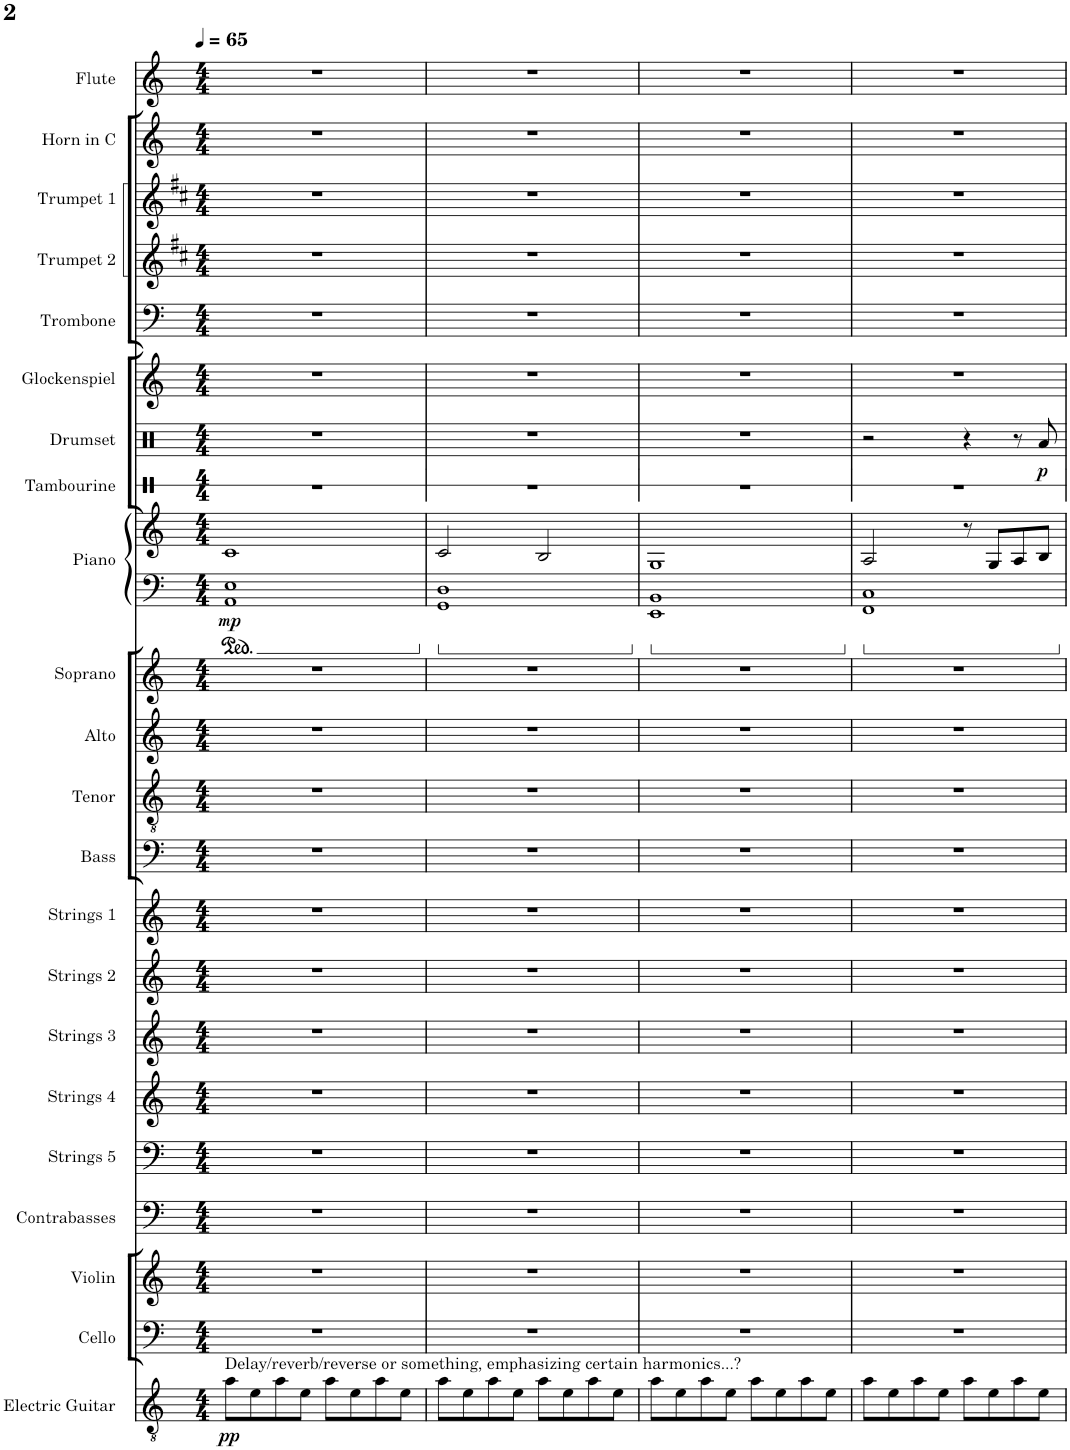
**kern	**dynam	**kern	**kern	**kern	**kern	**kern	**kern	**kern	**kern	**kern	**kern	**kern	**kern	**kern	**kern	**dynam	**kern	**kern	**dynam	**kern	**kern	**kern	**kern	**kern	**kern
*part22	*part22	*part21	*part20	*part19	*part18	*part17	*part16	*part15	*part14	*part13	*part12	*part11	*part10	*part9	*part9	*part9	*part8	*part7	*part7	*part6	*part5	*part4	*part3	*part2	*part1
*staff23	*staff23	*staff22	*staff21	*staff20	*staff19	*staff18	*staff17	*staff16	*staff15	*staff14	*staff13	*staff12	*staff11	*staff10	*staff9	*staff9/10	*staff8	*staff7	*staff7	*staff6	*staff5	*staff4	*staff3	*staff2	*staff1
*I"Electric Guitar	*	*I"Cello	*I"Violin	*I"Contrabasses	*I"Strings 5	*I"Strings 4	*I"Strings 3	*I"Strings 2	*I"Strings 1	*I"Bass	*I"Tenor	*I"Alto	*I"Soprano	*I"Piano	*	*	*I"Tambourine	*I"Drumset	*	*I"Glockenspiel	*I"Trombone	*I"Trumpet 2	*I"Trumpet 1	*I"Horn in C	*I"Flute
*I'El. Guit.	*	*I'C.	*I'Vln.	*I'Cbs.	*I'St. 5	*I'St. 4	*I'St. 3	*I'St. 2	*I'St. 1	*I'B.	*I'T.	*I'A.	*I'S.	*I'Pno.	*	*	*I'Tamb.	*I'D. Set	*	*I'Glock.	*I'Tbn.	*I'Tpt. 2	*I'Tpt. 1	*	*I'Fl.
*	*	*	*	*	*	*	*	*	*	*	*	*	*	*	*	*	*stria1	*	*	*	*	*	*	*	*
*clefGv2	*	*clefF4	*clefG2	*clefF4	*clefF4	*clefG2	*clefG2	*clefG2	*clefG2	*clefF4	*clefGv2	*clefG2	*clefG2	*clefF4	*clefG2	*	*clefX	*clefX	*	*clefG2	*clefF4	*clefG2	*clefG2	*clefG2	*clefG2
*	*	*	*	*Trd7c12	*	*	*	*	*	*	*	*	*	*	*	*	*	*	*	*Trd-14c-24	*	*Trd1c2	*Trd1c2	*Trd7c12	*
*k[]	*	*k[]	*k[]	*k[]	*k[]	*k[]	*k[]	*k[]	*k[]	*k[]	*k[]	*k[]	*k[]	*k[]	*k[]	*	*k[]	*k[]	*	*k[]	*k[]	*k[f#c#]	*k[f#c#]	*k[]	*k[]
*M4/4	*	*M4/4	*M4/4	*M4/4	*M4/4	*M4/4	*M4/4	*M4/4	*M4/4	*M4/4	*M4/4	*M4/4	*M4/4	*M4/4	*M4/4	*	*M4/4	*M4/4	*	*M4/4	*M4/4	*M4/4	*M4/4	*M4/4	*M4/4
*MM65	*	*MM65	*MM65	*MM65	*MM65	*MM65	*MM65	*MM65	*MM65	*MM65	*MM65	*MM65	*MM65	*MM65	*MM65	*	*MM65	*MM65	*	*MM65	*MM65	*MM65	*MM65	*MM65	*MM65
=1	=1	=1	=1	=1	=1	=1	=1	=1	=1	=1	=1	=1	=1	=1	=1	=1	=1	=1	=1	=1	=1	=1	=1	=1	=1
!LO:TX:a:t=Delay/reverb/reverse or something, emphasizing certain harmonics...?	!	!	!	!	!	!	!	!	!	!	!	!	!	!	!	!	!	!	!	!	!	!	!	!	!
!	!LO:DY:b	!	!	!	!	!	!	!	!	!	!	!	!	!	!	!LO:DY:b=2	!	!	!	!	!	!	!	!	!
8a\L	pp	1r	1r	1r	1r	1r	1r	1r	1r	1r	1r	1r	1r	1AA 1E	1c	mp	1r	1r	.	1r	1r	1r	1r	1r	1r
8e\	.	.	.	.	.	.	.	.	.	.	.	.	.	.	.	.	.	.	.	.	.	.	.	.	.
8a\	.	.	.	.	.	.	.	.	.	.	.	.	.	.	.	.	.	.	.	.	.	.	.	.	.
8e\J	.	.	.	.	.	.	.	.	.	.	.	.	.	.	.	.	.	.	.	.	.	.	.	.	.
8a\L	.	.	.	.	.	.	.	.	.	.	.	.	.	.	.	.	.	.	.	.	.	.	.	.	.
8e\	.	.	.	.	.	.	.	.	.	.	.	.	.	.	.	.	.	.	.	.	.	.	.	.	.
8a\	.	.	.	.	.	.	.	.	.	.	.	.	.	.	.	.	.	.	.	.	.	.	.	.	.
8e\J	.	.	.	.	.	.	.	.	.	.	.	.	.	.	.	.	.	.	.	.	.	.	.	.	.
=2	=2	=2	=2	=2	=2	=2	=2	=2	=2	=2	=2	=2	=2	=2	=2	=2	=2	=2	=2	=2	=2	=2	=2	=2	=2
8a\L	.	1r	1r	1r	1r	1r	1r	1r	1r	1r	1r	1r	1r	1GG 1D	2c/	.	1r	1r	.	1r	1r	1r	1r	1r	1r
8e\	.	.	.	.	.	.	.	.	.	.	.	.	.	.	.	.	.	.	.	.	.	.	.	.	.
8a\	.	.	.	.	.	.	.	.	.	.	.	.	.	.	.	.	.	.	.	.	.	.	.	.	.
8e\J	.	.	.	.	.	.	.	.	.	.	.	.	.	.	.	.	.	.	.	.	.	.	.	.	.
8a\L	.	.	.	.	.	.	.	.	.	.	.	.	.	.	2B/	.	.	.	.	.	.	.	.	.	.
8e\	.	.	.	.	.	.	.	.	.	.	.	.	.	.	.	.	.	.	.	.	.	.	.	.	.
8a\	.	.	.	.	.	.	.	.	.	.	.	.	.	.	.	.	.	.	.	.	.	.	.	.	.
8e\J	.	.	.	.	.	.	.	.	.	.	.	.	.	.	.	.	.	.	.	.	.	.	.	.	.
=3	=3	=3	=3	=3	=3	=3	=3	=3	=3	=3	=3	=3	=3	=3	=3	=3	=3	=3	=3	=3	=3	=3	=3	=3	=3
8a\L	.	1r	1r	1r	1r	1r	1r	1r	1r	1r	1r	1r	1r	1EE 1BB	1G	.	1r	1r	.	1r	1r	1r	1r	1r	1r
8e\	.	.	.	.	.	.	.	.	.	.	.	.	.	.	.	.	.	.	.	.	.	.	.	.	.
8a\	.	.	.	.	.	.	.	.	.	.	.	.	.	.	.	.	.	.	.	.	.	.	.	.	.
8e\J	.	.	.	.	.	.	.	.	.	.	.	.	.	.	.	.	.	.	.	.	.	.	.	.	.
8a\L	.	.	.	.	.	.	.	.	.	.	.	.	.	.	.	.	.	.	.	.	.	.	.	.	.
8e\	.	.	.	.	.	.	.	.	.	.	.	.	.	.	.	.	.	.	.	.	.	.	.	.	.
8a\	.	.	.	.	.	.	.	.	.	.	.	.	.	.	.	.	.	.	.	.	.	.	.	.	.
8e\J	.	.	.	.	.	.	.	.	.	.	.	.	.	.	.	.	.	.	.	.	.	.	.	.	.
=4	=4	=4	=4	=4	=4	=4	=4	=4	=4	=4	=4	=4	=4	=4	=4	=4	=4	=4	=4	=4	=4	=4	=4	=4	=4
8a\L	.	1r	1r	1r	1r	1r	1r	1r	1r	1r	1r	1r	1r	1FF 1C	2A/	.	1r	2r	.	1r	1r	1r	1r	1r	1r
8e\	.	.	.	.	.	.	.	.	.	.	.	.	.	.	.	.	.	.	.	.	.	.	.	.	.
8a\	.	.	.	.	.	.	.	.	.	.	.	.	.	.	.	.	.	.	.	.	.	.	.	.	.
8e\J	.	.	.	.	.	.	.	.	.	.	.	.	.	.	.	.	.	.	.	.	.	.	.	.	.
8a\L	.	.	.	.	.	.	.	.	.	.	.	.	.	.	8r	.	.	4r	.	.	.	.	.	.	.
8e\	.	.	.	.	.	.	.	.	.	.	.	.	.	.	8G/L	.	.	.	.	.	.	.	.	.	.
8a\	.	.	.	.	.	.	.	.	.	.	.	.	.	.	8A/	.	.	8r	.	.	.	.	.	.	.
!	!	!	!	!	!	!	!	!	!	!	!	!	!	!	!	!	!	!	!LO:DY:b	!	!	!	!	!	!
8e\J	.	.	.	.	.	.	.	.	.	.	.	.	.	.	8B/J	.	.	8Ra/	p	.	.	.	.	.	.
=	=	=	=	=	=	=	=	=	=	=	=	=	=	=	=	=	=	=	=	=	=	=	=	=	=
*-	*-	*-	*-	*-	*-	*-	*-	*-	*-	*-	*-	*-	*-	*-	*-	*-	*-	*-	*-	*-	*-	*-	*-	*-	*-
